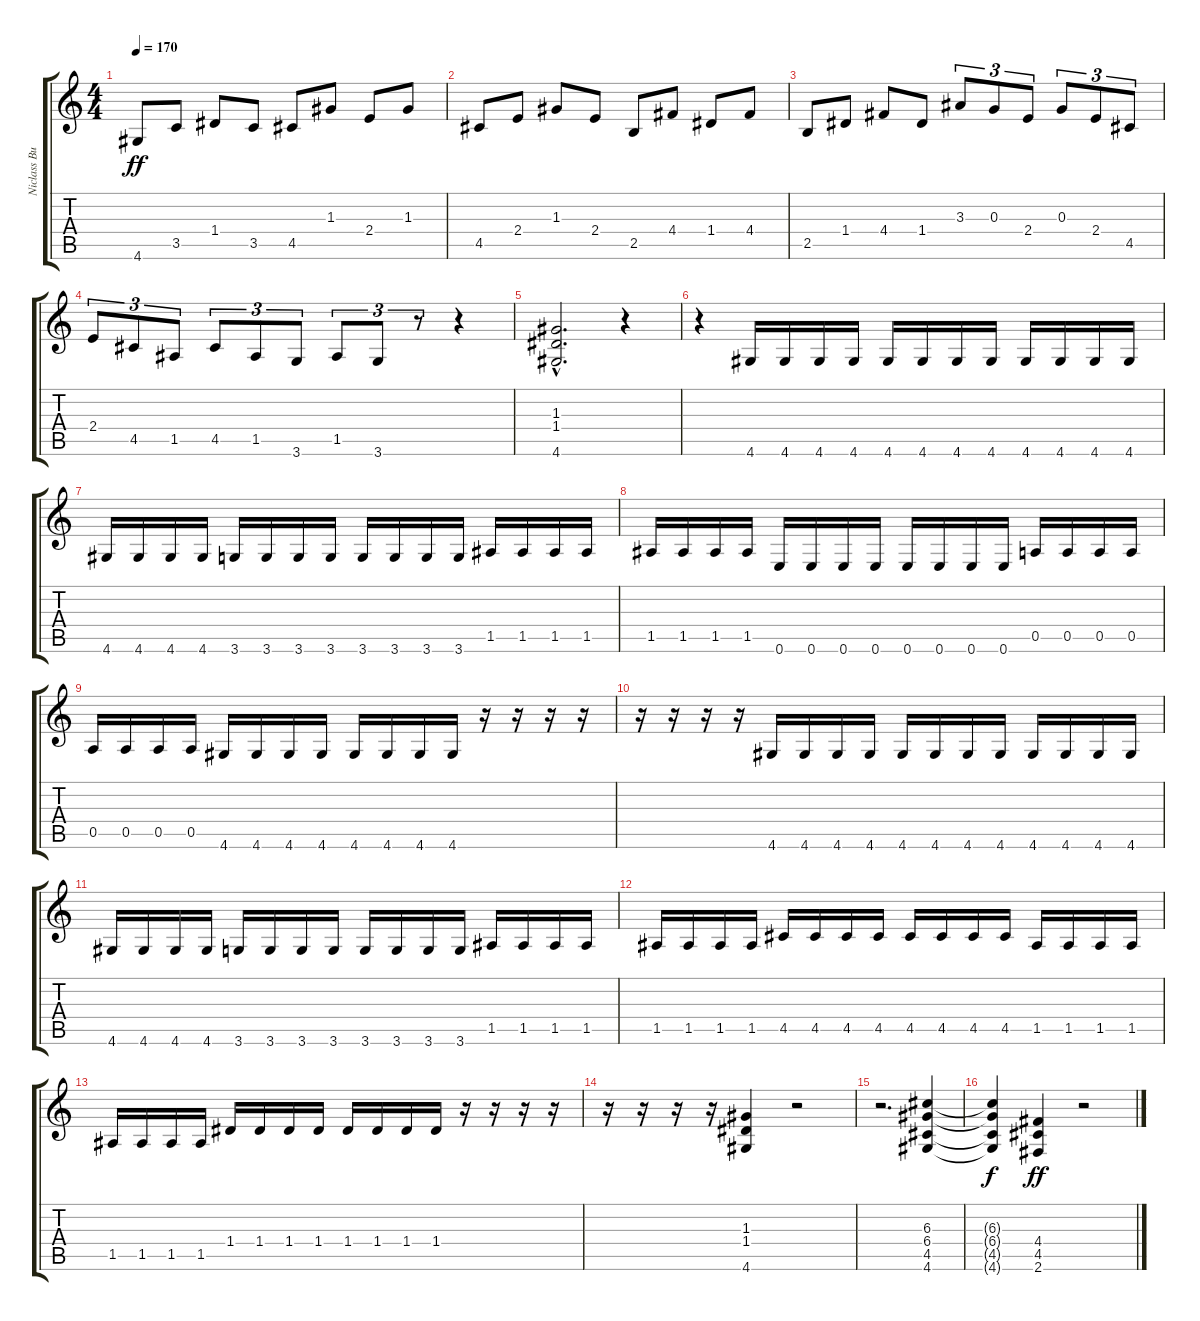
\track ("Niclass Buss " "Niclass Bu") {instrument overdrivenguitar}
\staff {score tabs}
\tuning (E4 B3 G3 D3 A2 E2) {hide}
\ts (4 4)
\tempo 170
\clef g2
\ks c
4.6.8{dy ff} 3.5.8 1.4.8 3.5.8 4.5.8 1.3.8 2.4.8 1.3.8 |
4.5.8 2.4.8 1.3.8 2.4.8 2.5.8 4.4.8 1.4.8 4.4.8 |
2.5.8 1.4.8 4.4.8 1.4.8 3.3.8{tu (3 2)} 0.3.8{tu (3 2)} 2.4.8{tu (3 2)} 0.3.8{tu (3 2)} 2.4.8{tu (3 2)} 4.5.8{tu (3 2)} |
2.4.8{tu (3 2)} 4.5.8{tu (3 2)} 1.5.8{tu (3 2)} 4.5.8{tu (3 2)} 1.5.8{tu (3 2)} 3.6.8{tu (3 2)} 1.5.8{tu (3 2)} 3.6.8{tu (3 2)} r.8{tu (3 2)} r.4 |
(1.3{hac} 1.4{hac} 4.6{hac}).2{d} r.4 |
r.4 4.6.16 4.6.16 4.6.16 4.6.16 4.6.16 4.6.16 4.6.16 4.6.16 4.6.16 4.6.16 4.6.16 4.6.16 |
4.6.16 4.6.16 4.6.16 4.6.16 3.6.16 3.6.16 3.6.16 3.6.16 3.6.16 3.6.16 3.6.16 3.6.16 1.5.16 1.5.16 1.5.16 1.5.16 |
1.5.16 1.5.16 1.5.16 1.5.16 0.6.16 0.6.16 0.6.16 0.6.16 0.6.16 0.6.16 0.6.16 0.6.16 0.5.16 0.5.16 0.5.16 0.5.16 |
0.5.16 0.5.16 0.5.16 0.5.16 4.6.16 4.6.16 4.6.16 4.6.16 4.6.16 4.6.16 4.6.16 4.6.16 r.16 r.16 r.16 r.16 |
r.16 r.16 r.16 r.16 4.6.16 4.6.16 4.6.16 4.6.16 4.6.16 4.6.16 4.6.16 4.6.16 4.6.16 4.6.16 4.6.16 4.6.16 |
4.6.16 4.6.16 4.6.16 4.6.16 3.6.16 3.6.16 3.6.16 3.6.16 3.6.16 3.6.16 3.6.16 3.6.16 1.5.16 1.5.16 1.5.16 1.5.16 |
1.5.16 1.5.16 1.5.16 1.5.16 4.5.16 4.5.16 4.5.16 4.5.16 4.5.16 4.5.16 4.5.16 4.5.16 1.5.16 1.5.16 1.5.16 1.5.16 |
1.5.16 1.5.16 1.5.16 1.5.16 1.4.16 1.4.16 1.4.16 1.4.16 1.4.16 1.4.16 1.4.16 1.4.16 r.16 r.16 r.16 r.16 |
r.16 r.16 r.16 r.16 (1.3 1.4 4.6).4 r.2 |
r.2{d} (6.3 6.4 4.5 4.6).4 |
(6.3{t} 6.4{t} 4.5{t} 4.6{t}).4{dy f} (4.4 4.5 2.6).4{dy ff} r.2
